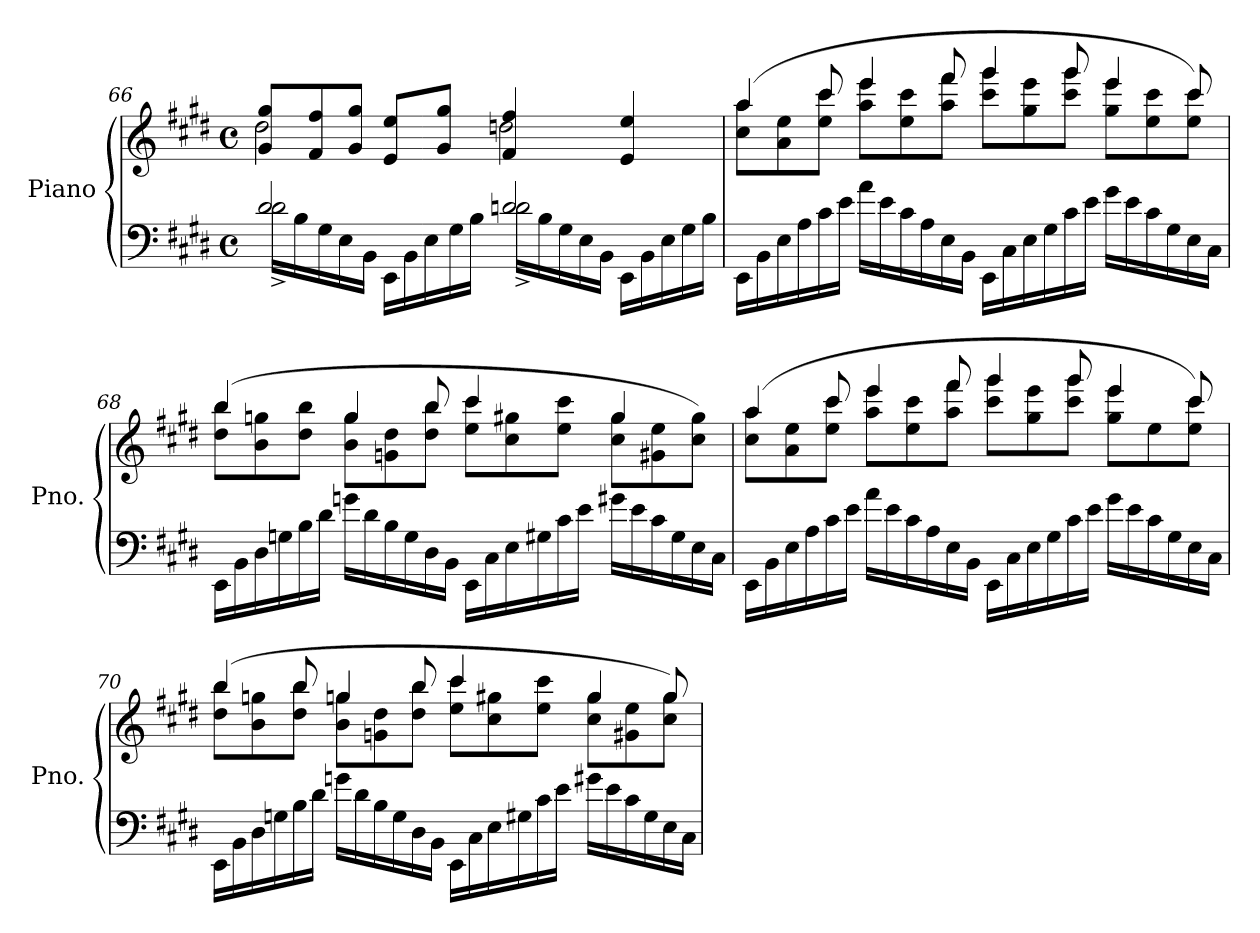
**kern	**kern	**dynam
*part1	*part1	*part1
*staff2	*staff1	*staff1/2
*I"Piano	*	*
*I'Pno.	*	*
*clefF4	*clefG2	*
*k[f#c#g#d#]	*k[f#c#g#d#]	*
*M4/4	*M4/4	*
*met(c)	*met(c)	*
=66	=66	=66
*^	*	*
*	*Xtuplet	*	*
!	!LO:N:head=open	!	!
*	*	*Xtuplet	*
*	*	*^	*
2d#/	20d#^>\LL	12g#/ 12gg#/L	2dd#\	.
.	20B\	.	.	.
.	.	12f#/ 12ff#/	.	.
.	20G#\	.	.	.
.	20E\	.	.	.
.	.	12g#/ 12gg#/J	.	.
.	20BB\JJ	.	.	.
.	20EE\LL	8e/ 8ee/L	.	.
.	20BB\	.	.	.
.	20E\	.	.	.
.	.	8g#/ 8gg#/J	.	.
.	20G#\	.	.	.
.	20B\JJ	.	.	.
!	!LO:N:head=open	!	!	!
2dn/	20d^>\LL	4f#/ 4ff#/	2ddn\	.
.	20B\	.	.	.
.	20G#\	.	.	.
.	20E\	.	.	.
.	20BB\JJ	.	.	.
.	20EE\LL	4e/ 4ee/	.	.
.	20BB\	.	.	.
.	20E\	.	.	.
.	20G#\	.	.	.
.	20B\JJ	.	.	.
!!LO:LB:g=z	!!
=67	=67	=67	=67	=67
!	!	!	!	!LO:DY:b
!	!	!	!	!LO:DY:n=1:b
*v	*v	*	*	*
24EE\LL	(>6aa/	12cc#\ 12aa\L	other-dynamics pp
24BB\	.	.	.
24E\	.	12a\ 12ee\	.
24A\	.	.	.
24c#\	12ccc#/	12ee\ 12ccc#\J	.
24e\JJ	.	.	.
24a\LL	6eee/	12aa\ 12eee\L	.
24e\	.	.	.
24c#\	.	12ee\ 12ccc#\	.
24A\	.	.	.
24E\	12fff#/	12aa\ 12fff#\J	.
24BB\JJ	.	.	.
24EE\LL	6ggg#/	12ccc#\ 12ggg#\L	.
24C#\	.	.	.
24E\	.	12gg#\ 12eee\	.
24G#\	.	.	.
24c#\	12ggg#/	12ccc#\ 12ggg#\J	.
24e\JJ	.	.	.
24g#\LL	6eee/	12gg#\ 12eee\L	.
24e\	.	.	.
24c#\	.	12ee\ 12ccc#\	.
24G#\	.	.	.
24E\	12ccc#/)	12ee\ 12ccc#\J	.
24C#\JJ	.	.	.
=68	=68	=68	=68
24EE\LL	(<4bb/	12dd#\ 12bb\L	.
24BB\	.	.	.
24D#\	.	12b\ 12ggn\	.
24Gn\	.	.	.
24B\	.	12dd#\ 12bb\J	.
24d#\JJ	.	.	.
24gn\LL	6gg/	12b\ 12gg\L	.
24d#\	.	.	.
24B\	.	12gn\ 12dd#\	.
24G\	.	.	.
24D#\	12bb/	12dd#\ 12bb\J	.
24BB\JJ	.	.	.
24EE\LL	4ccc#/	12ee\ 12ccc#\L	.
24C#\	.	.	.
24E\	.	12cc#\ 12gg#X\	.
24G#X\	.	.	.
24c#\	.	12ee\ 12ccc#\J	.
24e\JJ	.	.	.
24g#X\LL	4gg#/	12cc#\ 12gg#\L	.
24e\	.	.	.
24c#\	.	12g#X\ 12ee\	.
24G#\	.	.	.
24E\	.	12cc#\ 12gg#\J)	.
24C#\JJ	.	.	.
!!LO:LB:g=z	!!
=69	=69	=69	=69
24EE\LL	(>6aa/	12cc#\ 12aa\L	.
24BB\	.	.	.
24E\	.	12a\ 12ee\	.
24A\	.	.	.
24c#\	12ccc#/	12ee\ 12ccc#\J	.
24e\JJ	.	.	.
24a\LL	6eee/	12aa\ 12eee\L	.
24e\	.	.	.
24c#\	.	12ee\ 12ccc#\	.
24A\	.	.	.
24E\	12fff#/	12aa\ 12fff#\J	.
24BB\JJ	.	.	.
24EE\LL	6ggg#/	12ccc#\ 12ggg#\L	.
24C#\	.	.	.
24E\	.	12gg#\ 12eee\	.
24G#\	.	.	.
24c#\	12ggg#/	12ccc#\ 12ggg#\J	.
24e\JJ	.	.	.
24g#\LL	6eee/	12gg#\ 12eee\L	.
24e\	.	.	.
24c#\	.	12ee\	.
24G#\	.	.	.
24E\	12ccc#/)	12ee\ 12ccc#\J	.
24C#\JJ	.	.	.
=70	=70	=70	=70
24EE\LL	(>6bb/	12dd#\ 12bb\L	.
24BB\	.	.	.
24D#\	.	12b\ 12ggn\	.
24Gn\	.	.	.
24B\	12bb/	12dd#\ 12bb\J	.
24d#\JJ	.	.	.
24gn\LL	6ggn/	12b\ 12gg\L	.
24d#\	.	.	.
24B\	.	12gn\ 12dd#\	.
24G\	.	.	.
24D#\	12bb/	12dd#\ 12bb\J	.
24BB\JJ	.	.	.
24EE\LL	4ccc#/	12ee\ 12ccc#\L	.
24C#\	.	.	.
24E\	.	12cc#\ 12gg#X\	.
24G#X\	.	.	.
24c#\	.	12ee\ 12ccc#\J	.
24e\JJ	.	.	.
24g#X\LL	6gg#/	12cc#\ 12gg#\L	.
24e\	.	.	.
24c#\	.	12g#X\ 12ee\	.
24G#\	.	.	.
24E\	12gg#/)	12cc#\ 12gg#\J	.
24C#\JJ	.	.	.
*	*v	*v	*
=	=	=
*-	*-	*-
